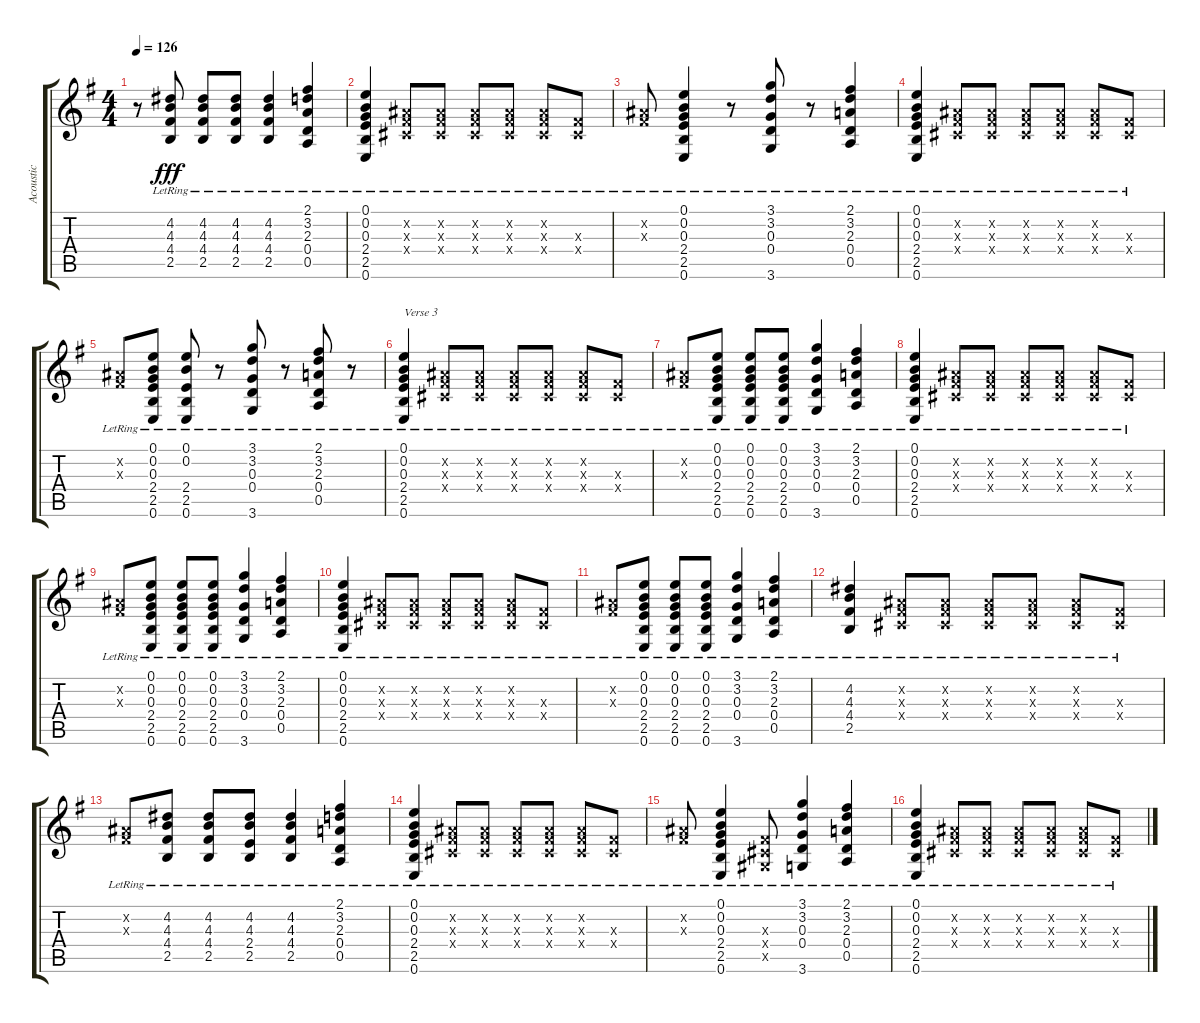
\track ("Acoustic " "Acoustic ") {instrument acousticguitarnylon}
\staff {score tabs}
\tuning (E4 B3 G3 D3 A2 E2) {hide}
\ts (4 4)
\tempo 126
\clef g2
\ks g
r.8{dy fff} (4.2{lr} 4.3{lr} 4.4{lr} 2.5{lr}).8 (4.2{lr} 4.3{lr} 4.4{lr} 2.5{lr}).8 (4.2{lr} 4.3{lr} 4.4{lr} 2.5{lr}).8 (4.2{lr} 4.3{lr} 4.4{lr} 2.5{lr}).4 (2.1{lr} 3.2{lr} 2.3{lr} 0.4{lr} 0.5{lr}).4 |
(0.1{lr} 0.2{lr} 0.3{lr} 2.4{lr} 2.5{lr} 0.6{lr}).4 (-1.2{lr x} -1.3{lr x} -1.4{lr x}).8 (-1.2{lr x} -1.3{lr x} -1.4{lr x}).8 (-1.2{lr x} -1.3{lr x} -1.4{lr x}).8 (-1.2{lr x} -1.3{lr x} -1.4{lr x}).8 (-1.2{lr x} -1.3{lr x} -1.4{lr x}).8 (-1.3{lr x} -1.4{lr x}).8 |
(-1.2{lr x} -1.3{lr x}).8 (0.1{lr} 0.2{lr} 0.3{lr} 2.4{lr} 2.5{lr} 0.6{lr}).4 r.8 (3.1{lr} 3.2{lr} 0.3{lr} 0.4{lr} 3.6{lr}).8 r.8 (2.1{lr} 3.2{lr} 2.3{lr} 0.4{lr} 0.5{lr}).4 |
(0.1{lr} 0.2{lr} 0.3{lr} 2.4{lr} 2.5{lr} 0.6{lr}).4 (-1.2{lr x} -1.3{lr x} -1.4{lr x}).8 (-1.2{lr x} -1.3{lr x} -1.4{lr x}).8 (-1.2{lr x} -1.3{lr x} -1.4{lr x}).8 (-1.2{lr x} -1.3{lr x} -1.4{lr x}).8 (-1.2{lr x} -1.3{lr x} -1.4{lr x}).8 (-1.3{lr x} -1.4{lr x}).8 |
(-1.2{lr x} -1.3{lr x}).8 (0.1{lr} 0.2{lr} 0.3{lr} 2.4{lr} 2.5{lr} 0.6{lr}).8 (0.1{lr} 0.2{lr} 2.4{lr} 2.5{lr} 0.6{lr}).8 r.8 (3.1{lr} 3.2{lr} 0.3{lr} 0.4{lr} 3.6{lr}).8 r.8 (2.1{lr} 3.2{lr} 2.3{lr} 0.4{lr} 0.5{lr}).8 r.8 |
(0.1{lr} 0.2{lr} 0.3{lr} 2.4{lr} 2.5{lr} 0.6{lr}).4{txt "Verse 3"} (-1.2{lr x} -1.3{lr x} -1.4{lr x}).8 (-1.2{lr x} -1.3{lr x} -1.4{lr x}).8 (-1.2{lr x} -1.3{lr x} -1.4{lr x}).8 (-1.2{lr x} -1.3{lr x} -1.4{lr x}).8 (-1.2{lr x} -1.3{lr x} -1.4{lr x}).8 (-1.3{lr x} -1.4{lr x}).8 |
(-1.2{lr x} -1.3{lr x}).8 (0.1{lr} 0.2{lr} 0.3{lr} 2.4{lr} 2.5{lr} 0.6{lr}).8 (0.1{lr} 0.2{lr} 0.3{lr} 2.4{lr} 2.5{lr} 0.6{lr}).8 (0.1{lr} 0.2{lr} 0.3{lr} 2.4{lr} 2.5{lr} 0.6{lr}).8 (3.1{lr} 3.2{lr} 0.3{lr} 0.4{lr} 3.6{lr}).4 (2.1{lr} 3.2{lr} 2.3{lr} 0.4{lr} 0.5{lr}).4 |
(0.1{lr} 0.2{lr} 0.3{lr} 2.4{lr} 2.5{lr} 0.6{lr}).4 (-1.2{lr x} -1.3{lr x} -1.4{lr x}).8 (-1.2{lr x} -1.3{lr x} -1.4{lr x}).8 (-1.2{lr x} -1.3{lr x} -1.4{lr x}).8 (-1.2{lr x} -1.3{lr x} -1.4{lr x}).8 (-1.2{lr x} -1.3{lr x} -1.4{lr x}).8 (-1.3{lr x} -1.4{lr x}).8 |
(-1.2{lr x} -1.3{lr x}).8 (0.1{lr} 0.2{lr} 0.3{lr} 2.4{lr} 2.5{lr} 0.6{lr}).8 (0.1{lr} 0.2{lr} 0.3{lr} 2.4{lr} 2.5{lr} 0.6{lr}).8 (0.1{lr} 0.2{lr} 0.3{lr} 2.4{lr} 2.5{lr} 0.6{lr}).8 (3.1{lr} 3.2{lr} 0.3{lr} 0.4{lr} 3.6{lr}).4 (2.1{lr} 3.2{lr} 2.3{lr} 0.4{lr} 0.5{lr}).4 |
(0.1{lr} 0.2{lr} 0.3{lr} 2.4{lr} 2.5{lr} 0.6{lr}).4 (-1.2{lr x} -1.3{lr x} -1.4{lr x}).8 (-1.2{lr x} -1.3{lr x} -1.4{lr x}).8 (-1.2{lr x} -1.3{lr x} -1.4{lr x}).8 (-1.2{lr x} -1.3{lr x} -1.4{lr x}).8 (-1.2{lr x} -1.3{lr x} -1.4{lr x}).8 (-1.3{lr x} -1.4{lr x}).8 |
(-1.2{lr x} -1.3{lr x}).8 (0.1{lr} 0.2{lr} 0.3{lr} 2.4{lr} 2.5{lr} 0.6{lr}).8 (0.1{lr} 0.2{lr} 0.3{lr} 2.4{lr} 2.5{lr} 0.6{lr}).8 (0.1{lr} 0.2{lr} 0.3{lr} 2.4{lr} 2.5{lr} 0.6{lr}).8 (3.1{lr} 3.2{lr} 0.3{lr} 0.4{lr} 3.6{lr}).4 (2.1{lr} 3.2{lr} 2.3{lr} 0.4{lr} 0.5{lr}).4 |
(4.2{lr} 4.3{lr} 4.4{lr} 2.5{lr}).4 (-1.2{lr x} -1.3{lr x} -1.4{lr x}).8 (-1.2{lr x} -1.3{lr x} -1.4{lr x}).8 (-1.2{lr x} -1.3{lr x} -1.4{lr x}).8 (-1.2{lr x} -1.3{lr x} -1.4{lr x}).8 (-1.2{lr x} -1.3{lr x} -1.4{lr x}).8 (-1.3{lr x} -1.4{lr x}).8 |
(-1.2{lr x} -1.3{lr x}).8 (4.2{lr} 4.3{lr} 4.4{lr} 2.5{lr}).8 (4.2{lr} 4.3{lr} 4.4{lr} 2.5{lr}).8 (4.2{lr} 4.3{lr} 2.4{lr} 2.5{lr}).8 (4.2{lr} 4.3{lr} 4.4{lr} 2.5{lr}).4 (2.1{lr} 3.2{lr} 2.3{lr} 0.4{lr} 0.5{lr}).4 |
(0.1{lr} 0.2{lr} 0.3{lr} 2.4{lr} 2.5{lr} 0.6{lr}).4 (-1.2{lr x} -1.3{lr x} -1.4{lr x}).8 (-1.2{lr x} -1.3{lr x} -1.4{lr x}).8 (-1.2{lr x} -1.3{lr x} -1.4{lr x}).8 (-1.2{lr x} -1.3{lr x} -1.4{lr x}).8 (-1.2{lr x} -1.3{lr x} -1.4{lr x}).8 (-1.3{lr x} -1.4{lr x}).8 |
(-1.2{lr x} -1.3{lr x}).8 (0.1{lr} 0.2{lr} 0.3{lr} 2.4{lr} 2.5{lr} 0.6{lr}).4 (-1.3{lr x} -1.4{lr x} -1.5{lr x}).8 (3.1{lr} 3.2{lr} 0.3{lr} 0.4{lr} 3.6{lr}).4 (2.1{lr} 3.2{lr} 2.3{lr} 0.4{lr} 0.5{lr}).4 |
(0.1{lr} 0.2{lr} 0.3{lr} 2.4{lr} 2.5{lr} 0.6{lr}).4 (-1.2{lr x} -1.3{lr x} -1.4{lr x}).8 (-1.2{lr x} -1.3{lr x} -1.4{lr x}).8 (-1.2{lr x} -1.3{lr x} -1.4{lr x}).8 (-1.2{lr x} -1.3{lr x} -1.4{lr x}).8 (-1.2{lr x} -1.3{lr x} -1.4{lr x}).8 (-1.3{lr x} -1.4{lr x}).8
